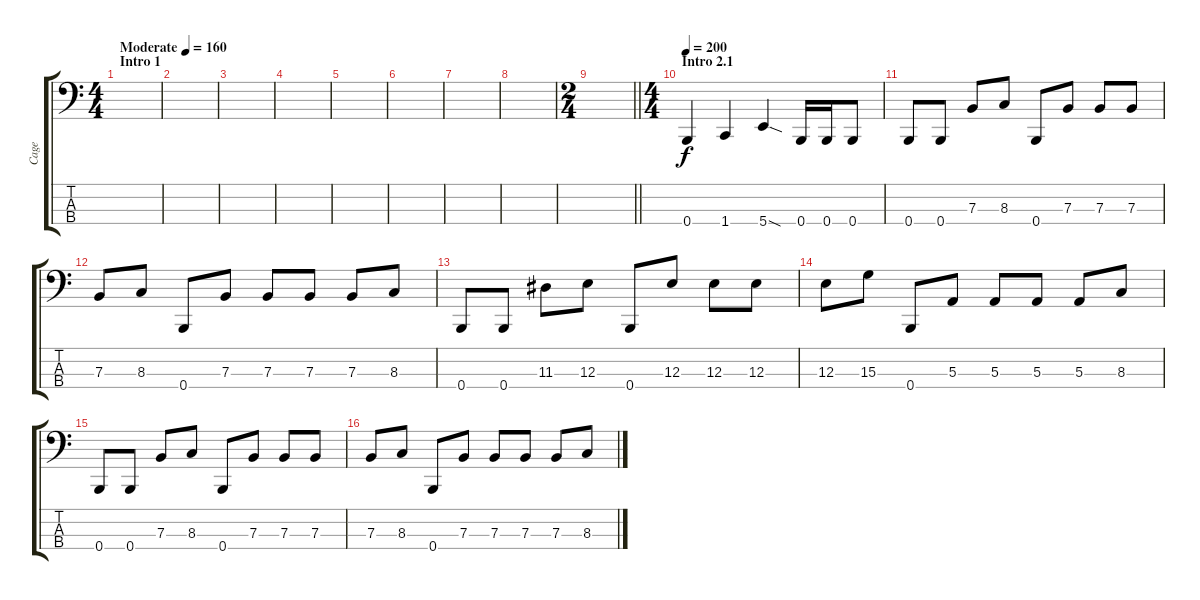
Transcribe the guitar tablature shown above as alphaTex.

\track ("Cage" "Cage") {instrument electricbasspick}
\staff {score tabs}
\tuning (D2 A1 E1 B0) {hide}
\ts (4 4)
\section ("" "Intro 1")
\tempo (160 "Moderate")
\clef f4
\ks c
|
|
|
|
|
|
|
|
\ts (2 4)
\barLineRight lightlight
|
\ts (4 4)
\section ("" "Intro 2.1")
\tempo 200
0.4.4 1.4.4 5.4{sod}.4 0.4.16{dy f} 0.4.16 0.4.8 |
0.4.8 0.4.8 7.3.8 8.3.8 0.4.8 7.3.8 7.3.8 7.3.8 |
7.3.8 8.3.8 0.4.8 7.3.8 7.3.8 7.3.8 7.3.8 8.3.8 |
0.4.8 0.4.8 11.3.8 12.3.8 0.4.8 12.3.8 12.3.8 12.3.8 |
12.3.8 15.3.8 0.4.8 5.3.8 5.3.8 5.3.8 5.3.8 8.3.8 |
0.4.8 0.4.8 7.3.8 8.3.8 0.4.8 7.3.8 7.3.8 7.3.8 |
7.3.8 8.3.8 0.4.8 7.3.8 7.3.8 7.3.8 7.3.8 8.3.8
